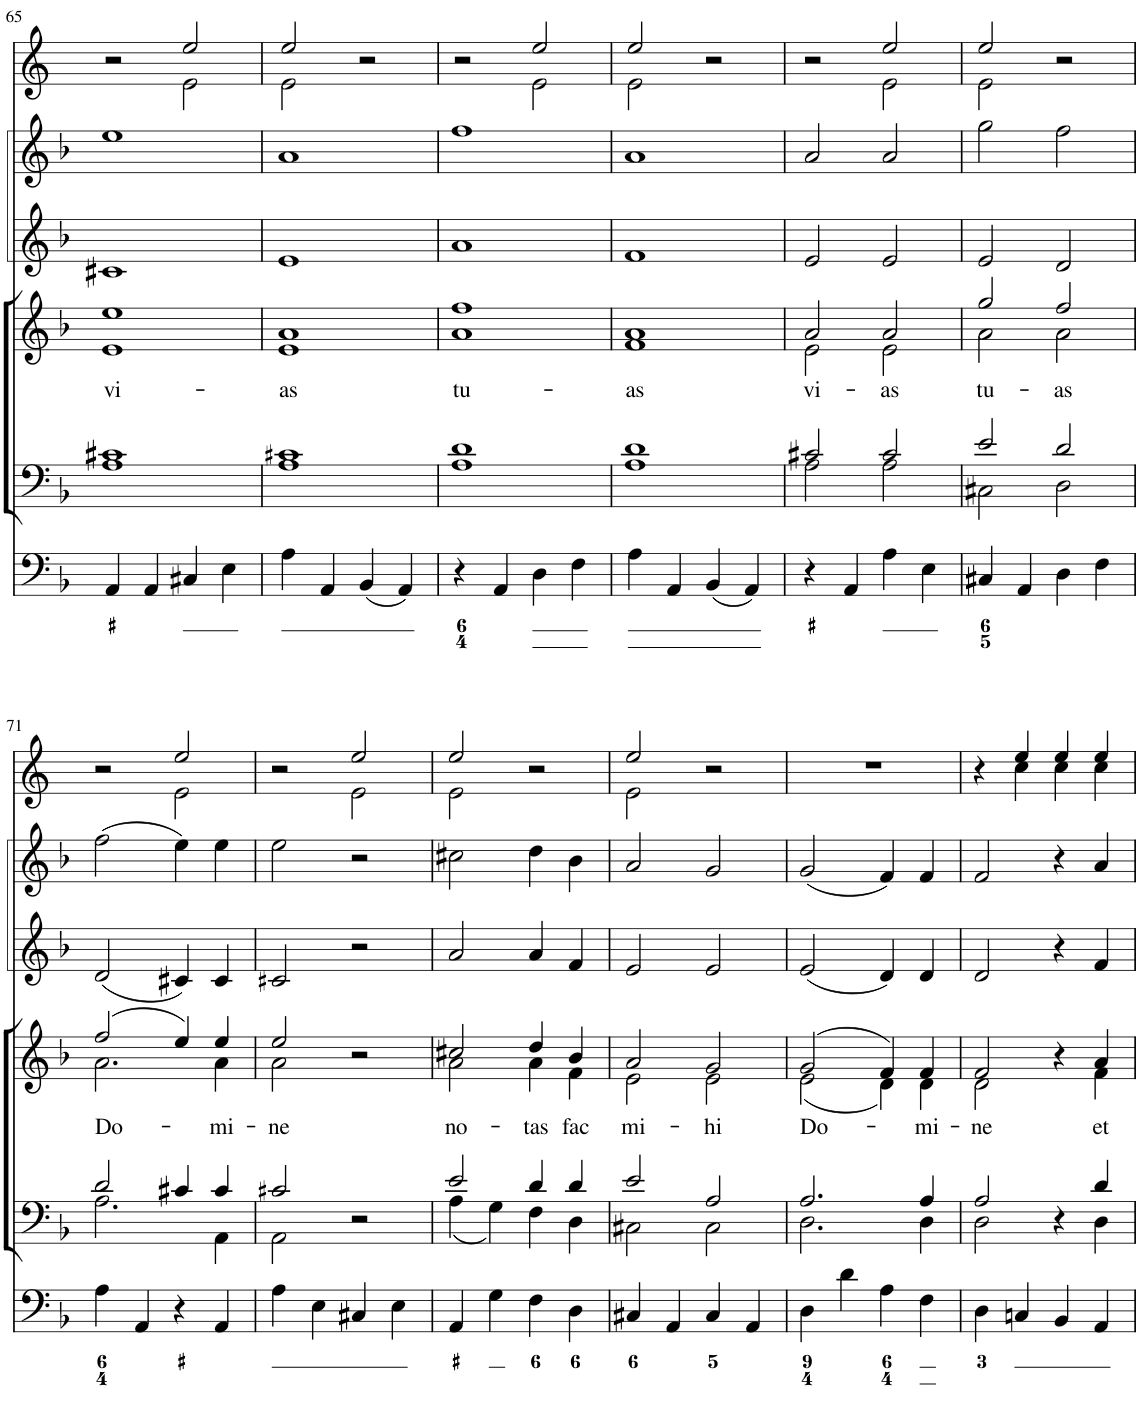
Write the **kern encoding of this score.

**kern	**kern	**kern	**text	**kern	**kern	**kern
*part6	*part5	*part4	*part4	*part3	*part2	*part1
*staff6	*staff5	*staff4	*staff4	*staff3	*staff2	*staff1
*I"Organ	*I"Voice	*I"Voice	*	*I"Violino 2	*I"Violino 1	*I"Corni in F
*	*	*	*	*I'Vln	*I'Vln	*
!!LO:PB:g=z
*clefF4	*clefF4	*clefG2	*	*clefG2	*clefG2	*clefG2
*	*	*	*	*	*	*Trd4c7
*k[b-]	*k[b-]	*k[b-]	*	*k[b-]	*k[b-]	*k[]
*M2/2	*M2/2	*M2/2	*	*M2/2	*M2/2	*M2/2
*met(c|)	*met(c|)	*met(c|)	*	*met(c|)	*met(c|)	*met(c|)
=65	=65	=65	=65	=65	=65	=65
*	*^	*	*	*	*	*
!	!	!	!	!LO:LY:b	!	!	!
*	*	*	*^	*	*	*	*^
4AA/	1c#X	1A	1ee	1e	vi-	1c#X	1ee	2r	2ryy
4AA/	.	.	.	.	.	.	.	.	.
4C#X/	.	.	.	.	.	.	.	2ee/	2e\
4E\	.	.	.	.	.	.	.	.	.
=66	=66	=66	=66	=66	=66	=66	=66	=66	=66
!	!	!	!	!	!LO:LY:b	!	!	!	!
4A\	1c#X	1A	1a	1e	-as	1e	1a	2ee/	2e\
4AA/	.	.	.	.	.	.	.	.	.
(4BB-/	.	.	.	.	.	.	.	2r	2ryy
4AA/)	.	.	.	.	.	.	.	.	.
=67	=67	=67	=67	=67	=67	=67	=67	=67	=67
!	!	!	!	!	!LO:LY:b	!	!	!	!
4r	1d	1A	1ff	1a	tu-	1a	1ff	2r	2ryy
4AA/	.	.	.	.	.	.	.	.	.
4D\	.	.	.	.	.	.	.	2ee/	2e\
4F\	.	.	.	.	.	.	.	.	.
=68	=68	=68	=68	=68	=68	=68	=68	=68	=68
!	!	!	!	!	!LO:LY:b	!	!	!	!
4A\	1d	1A	1a	1f	-as	1f	1a	2ee/	2e\
4AA/	.	.	.	.	.	.	.	.	.
(4BB-/	.	.	.	.	.	.	.	2r	2ryy
4AA/)	.	.	.	.	.	.	.	.	.
=69	=69	=69	=69	=69	=69	=69	=69	=69	=69
!	!	!	!	!	!LO:LY:b	!	!	!	!
4r	2c#X/	2A\	2a/	2e\	vi-	2e/	2a/	2r	2ryy
4AA/	.	.	.	.	.	.	.	.	.
!	!	!	!	!	!LO:LY:b	!	!	!	!
4A\	2c#/	2A\	2a/	2e\	-as	2e/	2a/	2ee/	2e\
4E\	.	.	.	.	.	.	.	.	.
=70	=70	=70	=70	=70	=70	=70	=70	=70	=70
!	!	!	!	!	!LO:LY:b	!	!	!	!
4C#X/	2e/	2C#X\	2gg/	2a\	tu-	2e/	2gg\	2ee/	2e\
4AA/	.	.	.	.	.	.	.	.	.
!	!	!	!	!	!LO:LY:b	!	!	!	!
4D\	2d/	2D\	2ff/	2a\	-as	2d/	2ff\	2r	2ryy
4F\	.	.	.	.	.	.	.	.	.
!!LO:LB:g=z	!!
=71	=71	=71	=71	=71	=71	=71	=71	=71	=71
!	!	!	!	!	!LO:LY:b	!	!	!	!
4A\	2d/	2.A\	(2ff/	2.a\	Do-	(2d/	(2ff\	2r	2ryy
4AA/	.	.	.	.	.	.	.	.	.
4r	4c#X/	.	4ee/)	.	.	4c#X/)	4ee\)	2ee/	2e\
!	!	!	!	!	!LO:LY:b	!	!	!	!
4AA/	4c#/	4AA\	4ee/	4a\	-mi-	4c#/	4ee\	.	.
=72	=72	=72	=72	=72	=72	=72	=72	=72	=72
!	!	!	!	!	!LO:LY:b	!	!	!	!
4A\	2c#X/	2AA\	2ee/	2a\	-ne	2c#X/	2ee\	2r	2ryy
4E\	.	.	.	.	.	.	.	.	.
4C#X/	2r	2ryy	2r	2ryy	.	2r	2r	2ee/	2e\
4E\	.	.	.	.	.	.	.	.	.
=73	=73	=73	=73	=73	=73	=73	=73	=73	=73
!	!	!	!	!	!LO:LY:b	!	!	!	!
4AA/	2e/	(4A\	2cc#X/	2a\	no-	2a/	2cc#X\	2ee/	2e\
4G\	.	4G\)	.	.	.	.	.	.	.
!	!	!	!	!	!LO:LY:b	!	!	!	!
4F\	4d/	4F\	4dd/	4a\	-tas	4a/	4dd\	2r	2ryy
!	!	!	!	!	!LO:LY:b	!	!	!	!
4D\	4d/	4D\	4b-/	4f\	fac	4f/	4b-\	.	.
=74	=74	=74	=74	=74	=74	=74	=74	=74	=74
!	!	!	!	!	!LO:LY:b	!	!	!	!
4C#X/	2e/	2C#X\	2a/	2e\	mi-	2e/	2a/	2ee/	2e\
4AA/	.	.	.	.	.	.	.	.	.
!	!	!	!	!	!LO:LY:b	!	!	!	!
4C#/	2A/	2C#\	2g/	2e\	-hi	2e/	2g/	2r	2ryy
4AA/	.	.	.	.	.	.	.	.	.
*	*	*	*	*	*	*	*	*v	*v
=75	=75	=75	=75	=75	=75	=75	=75	=75
!	!	!	!	!	!LO:LY:b	!	!	!
4D\	2.A/	2.D\	(2g/	(2e\	Do-	(2e/	(2g/	1r
4d\	.	.	.	.	.	.	.	.
4A\	.	.	4f/)	4d\)	.	4d/)	4f/)	.
!	!	!	!	!	!LO:LY:b	!	!	!
4F\	4A/	4D\	4f/	4d\	-mi-	4d/	4f/	.
=76	=76	=76	=76	=76	=76	=76	=76	=76
!	!	!	!	!	!LO:LY:b	!	!	!
*	*	*	*	*	*	*	*	*^
4D\	2A/	2D\	2f/	2d\	-ne	2d/	2f/	4r	4ryy
4Cn/	.	.	.	.	.	.	.	4ee/	4cc\
4BB-/	4r	4ryy	4r	4ryy	.	4r	4r	4ee/	4cc\
!	!	!	!	!	!LO:LY:b	!	!	!	!
4AA/	4d/	4D\	4a/	4f\	et	4f/	4a/	4ee/	4cc\
*	*v	*v	*	*	*	*	*	*v	*v
*	*	*v	*v	*	*	*	*
=	=	=	=	=	=	=
*-	*-	*-	*-	*-	*-	*-
